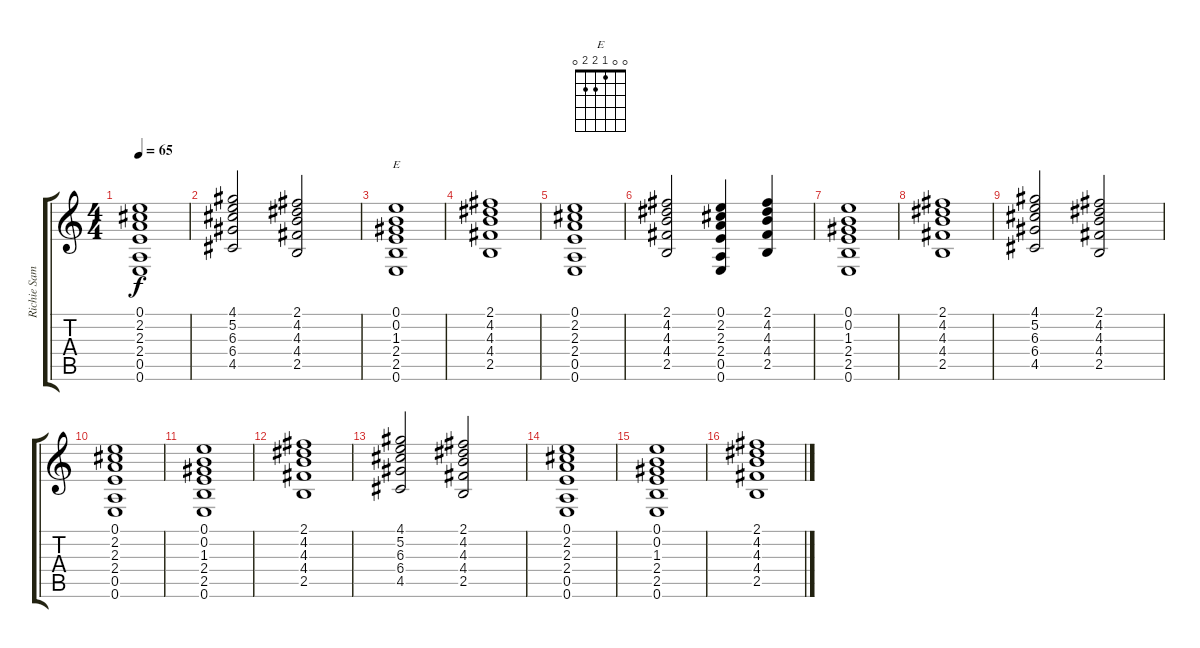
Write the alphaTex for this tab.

\track ("Richie Sambora" "Richie Sam") {instrument overdrivenguitar bank 6}
\staff {score tabs}
\tuning (E4 B3 G3 D3 A2 E2) {hide}
\chord ("E" 0 0 1 2 2 0)
\ts (4 4)
\tempo 65
\clef g2
\ks c
(0.1 2.2 2.3 2.4 0.5 0.6).1{dy f} |
(4.1 5.2 6.3 6.4 4.5).2 (2.1 4.2 4.3 4.4 2.5).2 |
(0.1 0.2 1.3 2.4 2.5 0.6).1{ch "E"} |
(2.1 4.2 4.3 4.4 2.5).1 |
(0.1 2.2 2.3 2.4 0.5 0.6).1 |
(2.1 4.2 4.3 4.4 2.5).2 (0.1 2.2 2.3 2.4 0.5 0.6).4 (2.1 4.2 4.3 4.4 2.5).4 |
(0.1 0.2 1.3 2.4 2.5 0.6).1 |
(2.1 4.2 4.3 4.4 2.5).1 |
(4.1 5.2 6.3 6.4 4.5).2 (2.1 4.2 4.3 4.4 2.5).2 |
(0.1 2.2 2.3 2.4 0.5 0.6).1 |
(0.1 0.2 1.3 2.4 2.5 0.6).1 |
(2.1 4.2 4.3 4.4 2.5).1 |
(4.1 5.2 6.3 6.4 4.5).2 (2.1 4.2 4.3 4.4 2.5).2 |
(0.1 2.2 2.3 2.4 0.5 0.6).1 |
(0.1 0.2 1.3 2.4 2.5 0.6).1 |
(2.1 4.2 4.3 4.4 2.5).1
